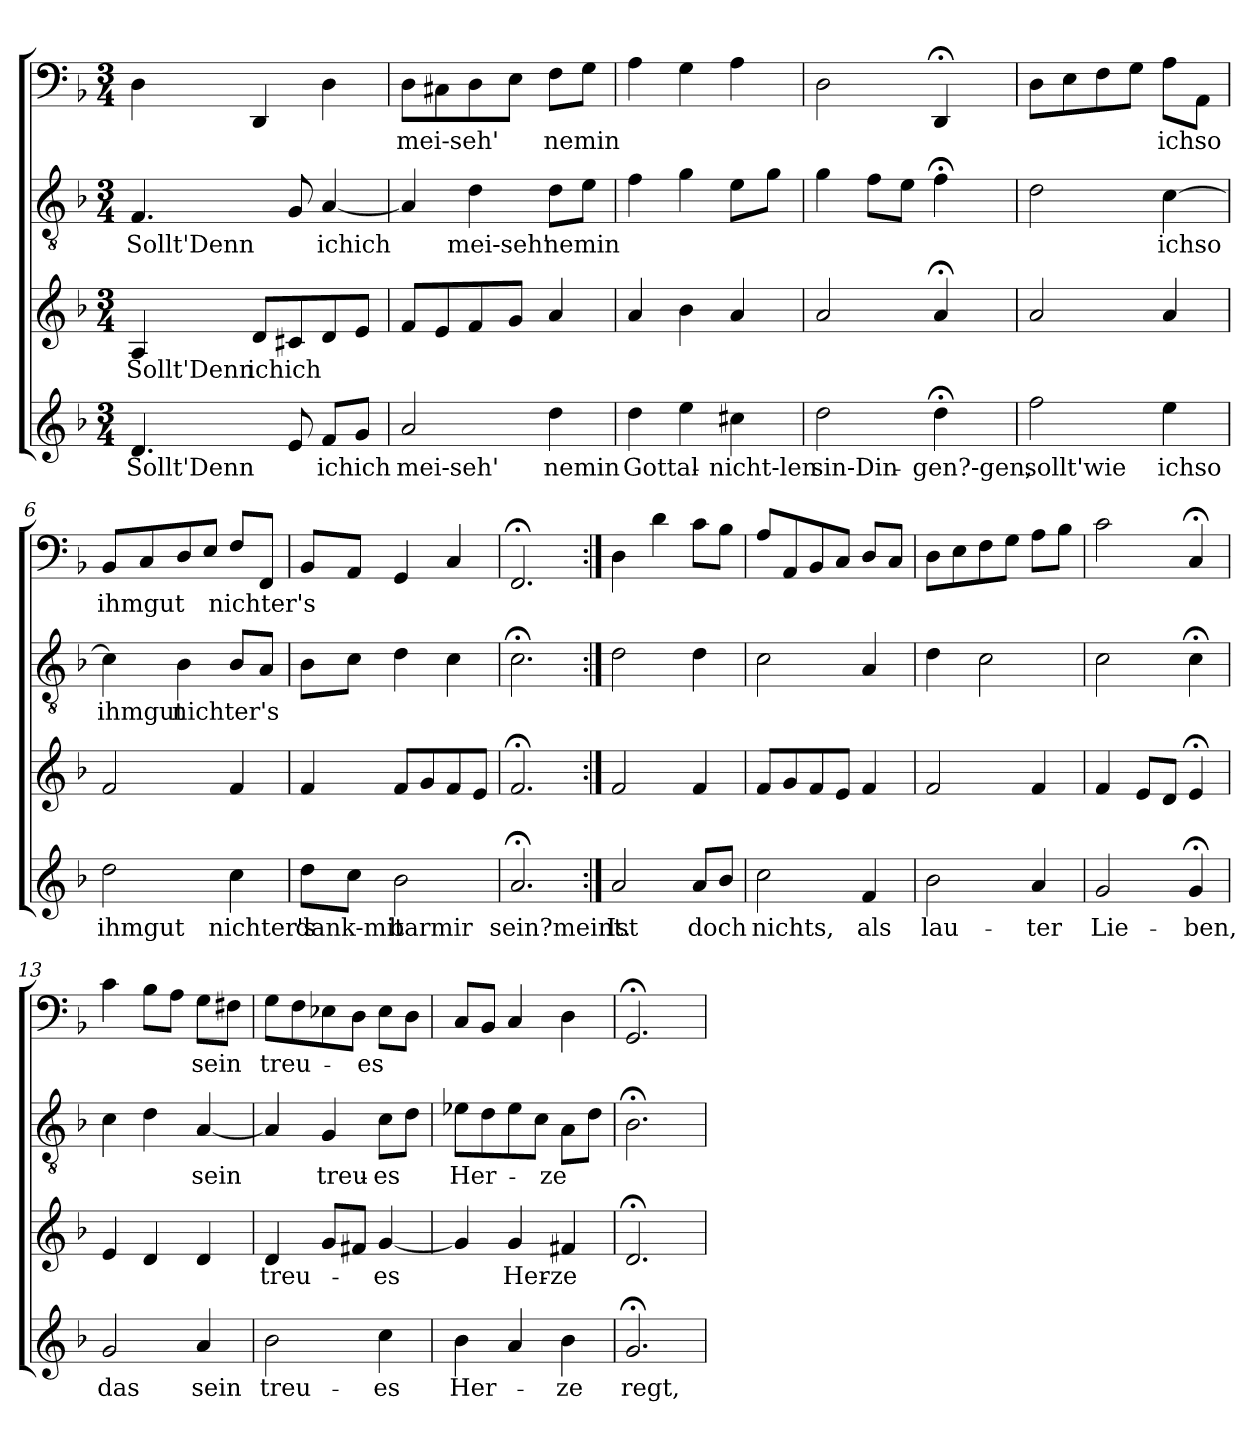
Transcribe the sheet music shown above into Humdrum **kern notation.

**kern	**text	**kern	**text	**kern	**text	**kern	**text
*part4	*part4	*part3	*part3	*part2	*part2	*part1	*part1
*staff4	*staff4	*staff3	*staff3	*staff2	*staff2	*staff1	*staff1
*clefG2	*	*clefG2	*	*clefGv2	*	*clefF4	*
*k[b-]	*	*k[b-]	*	*k[b-]	*	*k[b-]	*
*d:	*	*d:	*	*d:	*	*d:	*
*M3/4	*	*M3/4	*	*M3/4	*	*M3/4	*
=1	=1	=1	=1	=1	=1	=1	=1
4.d/	Sollt'Denn	4A/	Sollt'Denn	4.F/	Sollt'Denn	4D\	.
.	.	8d/L	ichich	.	.	4DD/	.
8e/	.	8c#X/	.	8G/	.	.	.
8f/L	ichich	8d/	.	[4A/	ichich	4D\	.
8g/J	.	8e/J	.	.	.	.	.
=2	=2	=2	=2	=2	=2	=2	=2
2a/	mei-seh'	8f/L	.	4A/]	.	8D\L	mei-seh'
.	.	8e/	.	.	.	8C#X\	.
.	.	8f/	.	4d\	mei-seh'	8D\	.
.	.	8g/J	.	.	.	8E\J	.
4dd\	-nemin	4a/	.	8d\L	-nemin	8F\L	-nemin
.	.	.	.	8e\J	.	8G\J	.
=3	=3	=3	=3	=3	=3	=3	=3
4dd\	Gottal-	4a/	.	4f\	.	4A\	.
4ee\	.	4b-\	.	4g\	.	4G\	.
4cc#X\	nicht-len	4a/	.	8e\L	.	4A\	.
.	.	.	.	8g\J	.	.	.
=4	=4	=4	=4	=4	=4	=4	=4
2dd\	sin-Din-	2a/	.	4g\	.	2D\	.
.	.	.	.	8f\L	.	.	.
.	.	.	.	8e\J	.	.	.
4dd;<\	-gen?-gen,	4a;</	.	4f;<\	.	4DD;</	.
=5	=5	=5	=5	=5	=5	=5	=5
2ff\	sollt'wie	2a/	.	2d\	.	8D\L	.
.	.	.	.	.	.	8E\	.
.	.	.	.	.	.	8F\	.
.	.	.	.	.	.	8G\J	.
4ee\	ichso	4a/	.	[4c\	ichso	8A\L	ichso
.	.	.	.	.	.	8AA\J	.
=6	=6	=6	=6	=6	=6	=6	=6
2dd\	ihmgut	2f/	.	4c\]	ihmgut	8BB-/L	ihmgut
.	.	.	.	.	.	8C/	.
.	.	.	.	4B-\	nichter's	8D/	.
.	.	.	.	.	.	8E/J	.
4cc\	nichter's	4f/	.	8B-/L	.	8F/L	nichter's
.	.	.	.	8A/J	.	8FF/J	.
=7	=7	=7	=7	=7	=7	=7	=7
8dd\L	dank-mit	4f/	.	8B-\L	.	8BB-/L	.
8cc\J	.	.	.	8c\J	.	8AA/J	.
2b-\	-barmir	8f/L	.	4d\	.	4GG/	.
.	.	8g/	.	.	.	.	.
.	.	8f/	.	4c\	.	4C/	.
.	.	8e/J	.	.	.	.	.
=8	=8	=8	=8	=8	=8	=8	=8
2.a;</	sein?meint.	2.f;</	.	2.c;<\	.	2.FF;</	.
=9:|!	=9:|!	=9:|!	=9:|!	=9:|!	=9:|!	=9:|!	=9:|!
2a/	Ist	2f/	.	2d\	.	4D\	.
.	.	.	.	.	.	4d\	.
8a/L	doch	4f/	.	4d\	.	8c\L	.
8b-/J	.	.	.	.	.	8B-\J	.
=10	=10	=10	=10	=10	=10	=10	=10
2cc\	nichts,	8f/L	.	2c\	.	8A/L	.
.	.	8g/	.	.	.	8AA/	.
.	.	8f/	.	.	.	8BB-/	.
.	.	8e/J	.	.	.	8C/J	.
4f/	als	4f/	.	4A/	.	8D/L	.
.	.	.	.	.	.	8C/J	.
=11	=11	=11	=11	=11	=11	=11	=11
2b-\	lau-	2f/	.	4d\	.	8D\L	.
.	.	.	.	.	.	8E\	.
.	.	.	.	2c\	.	8F\	.
.	.	.	.	.	.	8G\J	.
4a/	-ter	4f/	.	.	.	8A\L	.
.	.	.	.	.	.	8B-\J	.
=12	=12	=12	=12	=12	=12	=12	=12
2g/	Lie-	4f/	.	2c\	.	2c\	.
.	.	8e/L	.	.	.	.	.
.	.	8d/J	.	.	.	.	.
4g;</	-ben,	4e;</	.	4c;<\	.	4C;</	.
=13	=13	=13	=13	=13	=13	=13	=13
2g/	das	4e/	.	4c\	.	4c\	.
.	.	4d/	.	4d\	.	8B-\L	.
.	.	.	.	.	.	8A\J	.
4a/	sein	4d/	.	[4A/	sein	8G\L	sein
.	.	.	.	.	.	8F#X\J	.
=14	=14	=14	=14	=14	=14	=14	=14
2b-\	treu-	4d/	treu-	4A/]	.	8G\L	treu-
.	.	.	.	.	.	8F\	.
.	.	8g/L	.	4G/	treu-	8E-X\	.
.	.	8f#X/J	.	.	.	8D\J	.
4cc\	-es	[4g/	-es	8c\L	-es	8E-\L	-es
.	.	.	.	8d\J	.	8D\J	.
=15	=15	=15	=15	=15	=15	=15	=15
4b-\	Her-	4g/]	.	8e-X\L	Her-	8C/L	.
.	.	.	.	8d\	.	8BB-/J	.
4a/	.	4g/	Her-	8e-\	.	4C/	.
.	.	.	.	8c\J	.	.	.
4b-\	-ze	4f#X/	-ze	8A\L	-ze	4D\	.
.	.	.	.	8d\J	.	.	.
=16	=16	=16	=16	=16	=16	=16	=16
2.g;</	regt,	2.d;</	.	2.B-;<\	.	2.GG;</	.
=	=	=	=	=	=	=	=
*-	*-	*-	*-	*-	*-	*-	*-
